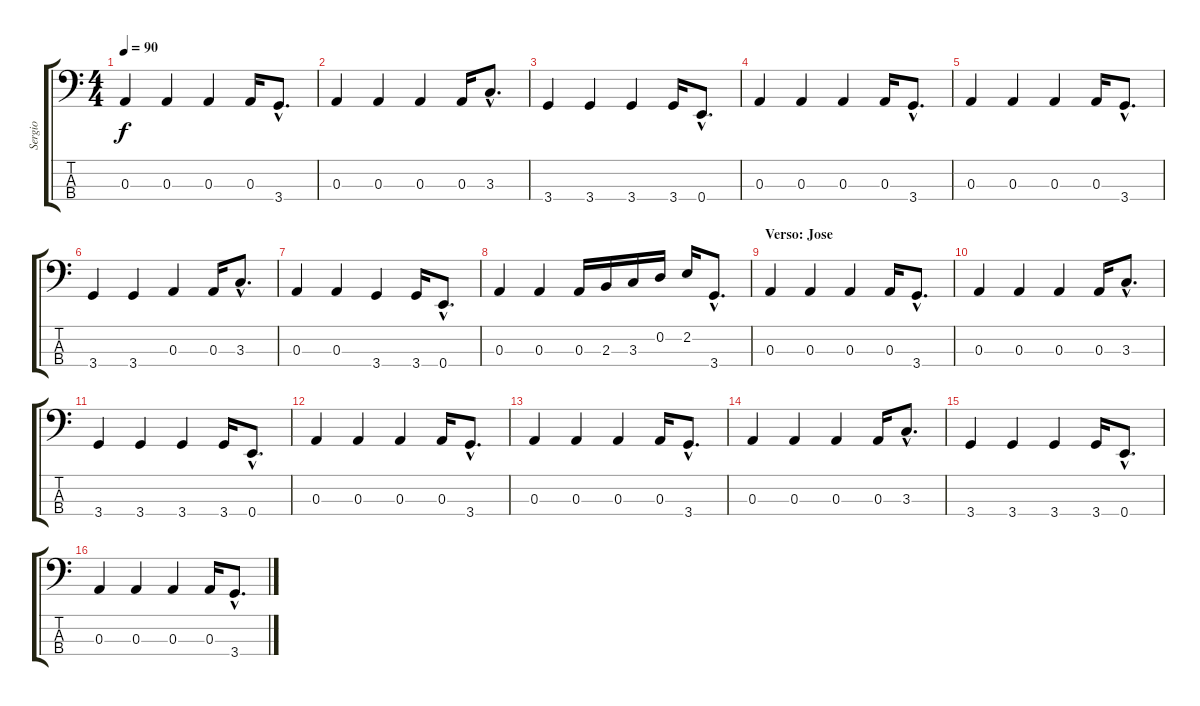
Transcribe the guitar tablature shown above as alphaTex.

\track ("Sergio" "Sergio") {instrument electricbassfinger}
\staff {score tabs}
\tuning (G2 D2 A1 E1) {hide}
\ts (4 4)
\tempo 90
\clef f4
\ks c
0.3.4{dy f} 0.3.4 0.3.4 0.3.16 3.4{hac}.8{d} |
0.3.4 0.3.4 0.3.4 0.3.16 3.3{hac}.8{d} |
3.4.4 3.4.4 3.4.4 3.4.16 0.4{hac}.8{d} |
0.3.4 0.3.4 0.3.4 0.3.16 3.4{hac}.8{d} |
0.3.4 0.3.4 0.3.4 0.3.16 3.4{hac}.8{d} |
3.4.4 3.4.4 0.3.4 0.3.16 3.3{hac}.8{d} |
0.3.4 0.3.4 3.4.4 3.4.16 0.4{hac}.8{d} |
0.3.4 0.3.4 0.3.16 2.3.16 3.3.16 0.2.16 2.2.16 3.4{hac}.8{d} |
\section ("" "Verso: Jose")
0.3.4 0.3.4 0.3.4 0.3.16 3.4{hac}.8{d} |
0.3.4 0.3.4 0.3.4 0.3.16 3.3{hac}.8{d} |
3.4.4 3.4.4 3.4.4 3.4.16 0.4{hac}.8{d} |
0.3.4 0.3.4 0.3.4 0.3.16 3.4{hac}.8{d} |
0.3.4 0.3.4 0.3.4 0.3.16 3.4{hac}.8{d} |
0.3.4 0.3.4 0.3.4 0.3.16 3.3{hac}.8{d} |
3.4.4 3.4.4 3.4.4 3.4.16 0.4{hac}.8{d} |
0.3.4 0.3.4 0.3.4 0.3.16 3.4{hac}.8{d}
